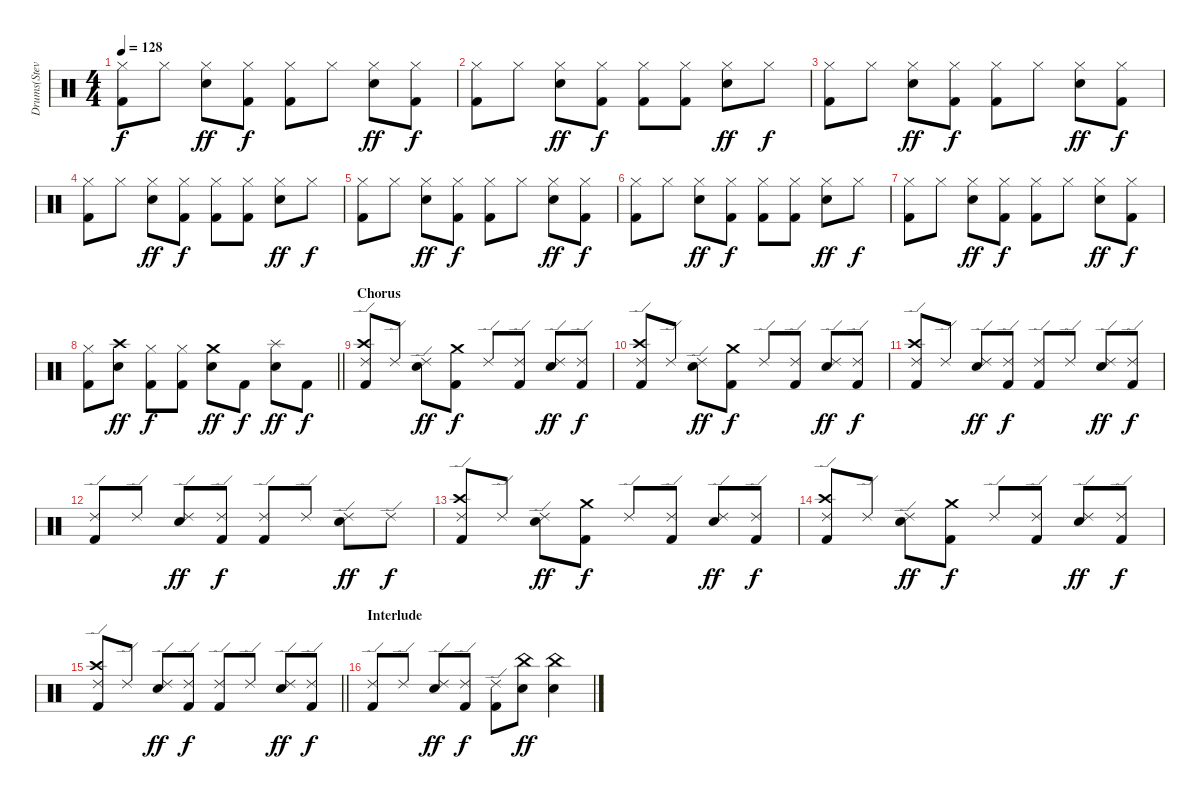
\track ("Drums(Steven)" "Drums(Stev") {instrument percussion}
\staff {score}
\articulation defaults
\ts (4 4)
\tempo 128
\clef neutral
\ks c
("Hi-Hat (closed)" "Kick (hit) 2").8{dy f} "Hi-Hat (closed)".8 ("Hi-Hat (closed)" "Snare (hit) 2").8{dy ff} ("Hi-Hat (closed)" "Kick (hit) 2").8{dy f} ("Hi-Hat (closed)" "Kick (hit) 2").8 "Hi-Hat (closed)".8 ("Hi-Hat (closed)" "Snare (hit) 2").8{dy ff} ("Hi-Hat (closed)" "Kick (hit) 2").8{dy f} |
("Hi-Hat (closed)" "Kick (hit) 2").8 "Hi-Hat (closed)".8 ("Hi-Hat (closed)" "Snare (hit) 2").8{dy ff} ("Hi-Hat (closed)" "Kick (hit) 2").8{dy f} ("Hi-Hat (closed)" "Kick (hit) 2").8 ("Hi-Hat (closed)" "Kick (hit) 2").8 ("Hi-Hat (closed)" "Snare (hit) 2").8{dy ff} "Hi-Hat (closed)".8{dy f} |
("Hi-Hat (closed)" "Kick (hit) 2").8 "Hi-Hat (closed)".8 ("Hi-Hat (closed)" "Snare (hit) 2").8{dy ff} ("Hi-Hat (closed)" "Kick (hit) 2").8{dy f} ("Hi-Hat (closed)" "Kick (hit) 2").8 "Hi-Hat (closed)".8 ("Hi-Hat (closed)" "Snare (hit) 2").8{dy ff} ("Hi-Hat (closed)" "Kick (hit) 2").8{dy f} |
("Hi-Hat (closed)" "Kick (hit) 2").8 "Hi-Hat (closed)".8 ("Hi-Hat (closed)" "Snare (hit) 2").8{dy ff} ("Hi-Hat (closed)" "Kick (hit) 2").8{dy f} ("Hi-Hat (closed)" "Kick (hit) 2").8 ("Hi-Hat (closed)" "Kick (hit) 2").8 ("Hi-Hat (closed)" "Snare (hit) 2").8{dy ff} "Hi-Hat (closed)".8{dy f} |
("Hi-Hat (closed)" "Kick (hit) 2").8 "Hi-Hat (closed)".8 ("Hi-Hat (closed)" "Snare (hit) 2").8{dy ff} ("Hi-Hat (closed)" "Kick (hit) 2").8{dy f} ("Hi-Hat (closed)" "Kick (hit) 2").8 "Hi-Hat (closed)".8 ("Hi-Hat (closed)" "Snare (hit) 2").8{dy ff} ("Hi-Hat (closed)" "Kick (hit) 2").8{dy f} |
("Hi-Hat (closed)" "Kick (hit) 2").8 "Hi-Hat (closed)".8 ("Hi-Hat (closed)" "Snare (hit) 2").8{dy ff} ("Hi-Hat (closed)" "Kick (hit) 2").8{dy f} ("Hi-Hat (closed)" "Kick (hit) 2").8 ("Hi-Hat (closed)" "Kick (hit) 2").8 ("Hi-Hat (closed)" "Snare (hit) 2").8{dy ff} "Hi-Hat (closed)".8{dy f} |
("Hi-Hat (closed)" "Kick (hit) 2").8 "Hi-Hat (closed)".8 ("Hi-Hat (closed)" "Snare (hit) 2").8{dy ff} ("Hi-Hat (closed)" "Kick (hit) 2").8{dy f} ("Hi-Hat (closed)" "Kick (hit) 2").8 "Hi-Hat (closed)".8 ("Hi-Hat (closed)" "Snare (hit) 2").8{dy ff} ("Hi-Hat (closed)" "Kick (hit) 2").8{dy f} |
\barLineRight lightlight
("Hi-Hat (closed)" "Kick (hit) 2").8 ("Crash high (hit)" "Snare (hit) 2").8{dy ff} ("Hi-Hat (closed)" "Kick (hit) 2").8{dy f} ("Hi-Hat (closed)" "Kick (hit) 2").8 ("Crash medium (hit)" "Snare (hit) 2").8{dy ff} "Kick (hit) 2".8{dy f} ("Splash (hit)" "Snare (hit) 2").8{dy ff} "Kick (hit) 2".8{dy f} |
\section ("" "Chorus")
("Crash high (hit)" "Ride (edge) 2" "Kick (hit) 2").8 "Ride (edge) 2".8 ("Ride (edge) 2" "Snare (hit) 2").8{dy ff} ("Crash medium (hit)" "Kick (hit) 2").8{dy f} "Ride (edge) 2".8 ("Ride (edge) 2" "Kick (hit) 2").8 ("Ride (edge) 2" "Snare (hit) 2").8{dy ff} ("Ride (edge) 2" "Kick (hit) 2").8{dy f} |
("Crash high (hit)" "Ride (edge) 2" "Kick (hit) 2").8 "Ride (edge) 2".8 ("Ride (edge) 2" "Snare (hit) 2").8{dy ff} ("Crash medium (hit)" "Kick (hit) 2").8{dy f} "Ride (edge) 2".8 ("Ride (edge) 2" "Kick (hit) 2").8 ("Ride (edge) 2" "Snare (hit) 2").8{dy ff} ("Ride (edge) 2" "Kick (hit) 2").8{dy f} |
("Crash high (hit)" "Ride (edge) 2" "Kick (hit) 2").8 "Ride (edge) 2".8 ("Ride (edge) 2" "Snare (hit) 2").8{dy ff} ("Ride (edge) 2" "Kick (hit) 2").8{dy f} ("Ride (edge) 2" "Kick (hit) 2").8 "Ride (edge) 2".8 ("Ride (edge) 2" "Snare (hit) 2").8{dy ff} ("Ride (edge) 2" "Kick (hit) 2").8{dy f} |
("Ride (edge) 2" "Kick (hit) 2").8 "Ride (edge) 2".8 ("Ride (edge) 2" "Snare (hit) 2").8{dy ff} ("Ride (edge) 2" "Kick (hit) 2").8{dy f} ("Ride (edge) 2" "Kick (hit) 2").8 "Ride (edge) 2".8 ("Ride (edge) 2" "Snare (hit) 2").8{dy ff} "Ride (edge) 2".8{dy f} |
("Crash high (hit)" "Ride (edge) 2" "Kick (hit) 2").8 "Ride (edge) 2".8 ("Ride (edge) 2" "Snare (hit) 2").8{dy ff} ("Crash medium (hit)" "Kick (hit) 2").8{dy f} "Ride (edge) 2".8 ("Ride (edge) 2" "Kick (hit) 2").8 ("Ride (edge) 2" "Snare (hit) 2").8{dy ff} ("Ride (edge) 2" "Kick (hit) 2").8{dy f} |
("Crash high (hit)" "Ride (edge) 2" "Kick (hit) 2").8 "Ride (edge) 2".8 ("Ride (edge) 2" "Snare (hit) 2").8{dy ff} ("Crash medium (hit)" "Kick (hit) 2").8{dy f} "Ride (edge) 2".8 ("Ride (edge) 2" "Kick (hit) 2").8 ("Ride (edge) 2" "Snare (hit) 2").8{dy ff} ("Ride (edge) 2" "Kick (hit) 2").8{dy f} |
\barLineRight lightlight
("Crash high (hit)" "Ride (edge) 2" "Kick (hit) 2").8 "Ride (edge) 2".8 ("Ride (edge) 2" "Snare (hit) 2").8{dy ff} ("Ride (edge) 2" "Kick (hit) 2").8{dy f} ("Ride (edge) 2" "Kick (hit) 2").8 "Ride (edge) 2".8 ("Ride (edge) 2" "Snare (hit) 2").8{dy ff} ("Ride (edge) 2" "Kick (hit) 2").8{dy f} |
\section ("" "Interlude")
("Ride (edge) 2" "Kick (hit) 2").8 "Ride (edge) 2".8 ("Ride (edge) 2" "Snare (hit) 2").8{dy ff} ("Ride (edge) 2" "Kick (hit) 2").8{dy f} ("Ride (edge) 2" "Kick (hit) 2").8 ("China (hit)" "Snare (hit) 2").8{dy ff} ("China (hit)" "Snare (hit) 2").4
